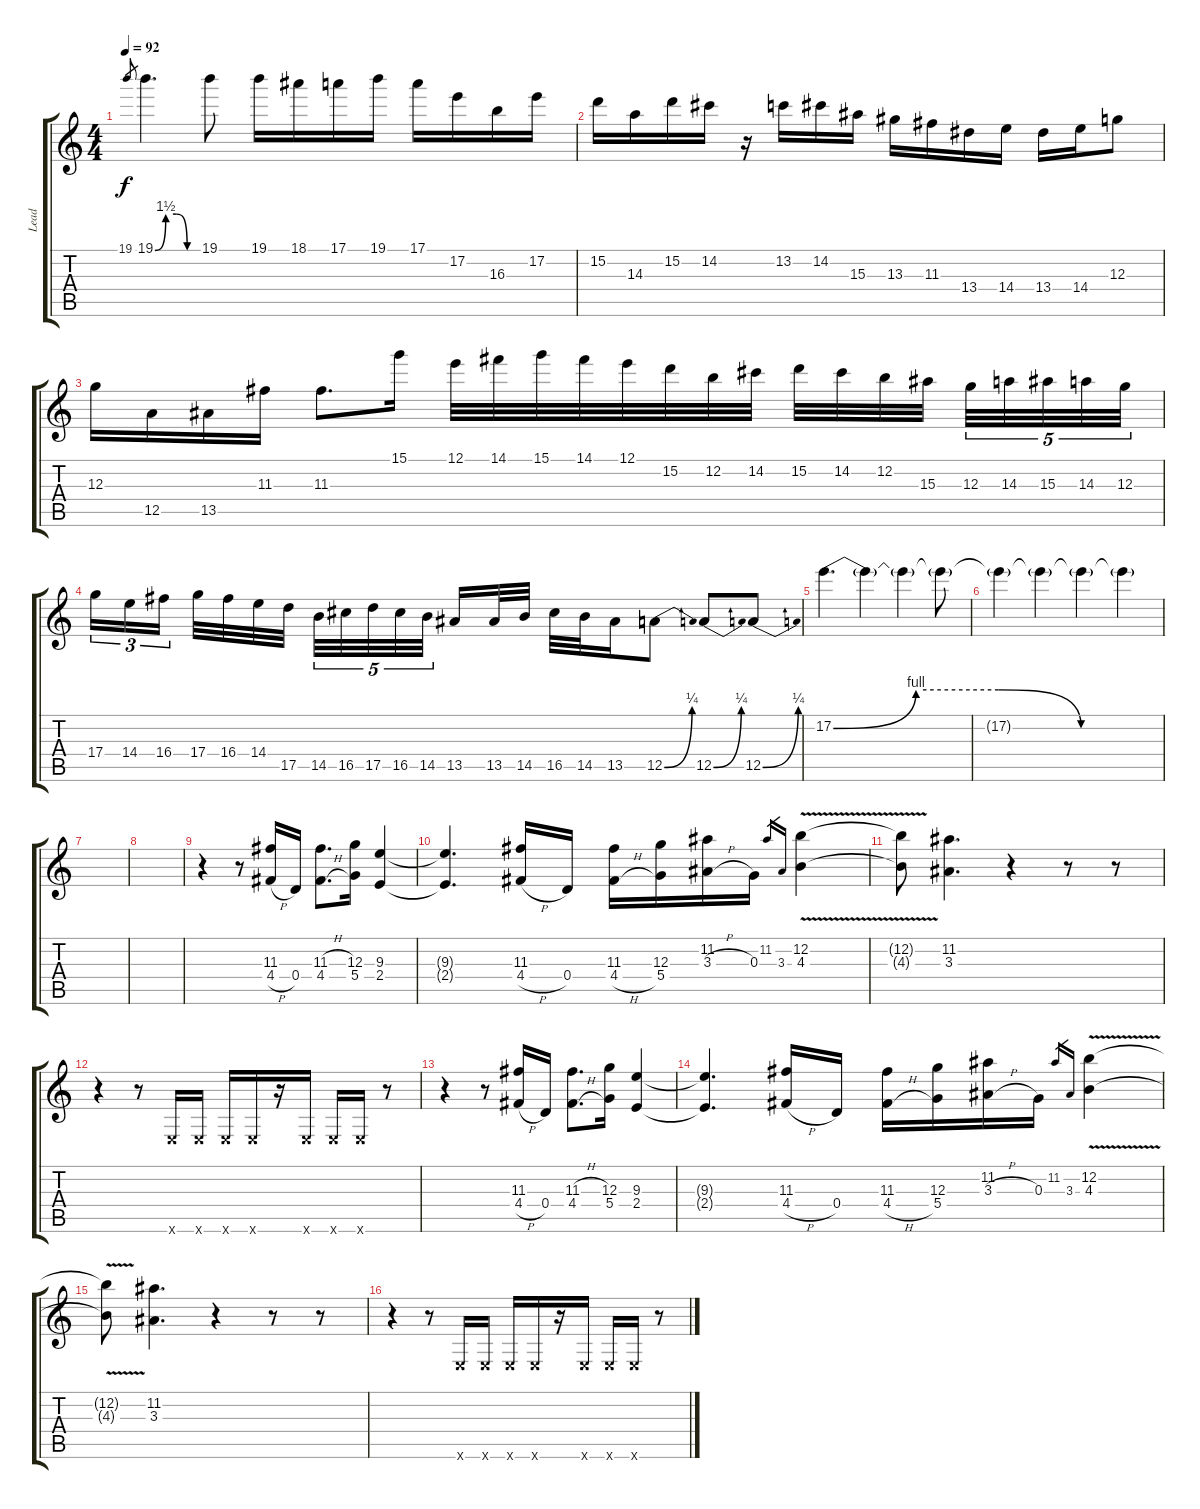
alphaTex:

\track ("Lead" "Lead") {instrument overdrivenguitar}
\staff {score tabs}
\tuning (E4 B3 G3 D3 A2 E2) {hide}
\ts (4 4)
\tempo 92
\clef g2
\ks c
19.1.8{gr dy f} 19.1{be (custom 0 0 15 6 30 6 45 0 60 0)}.4{d} 19.1.8 19.1.16 18.1.16 17.1.16 19.1.16 17.1.16 17.2.16 16.3.16 17.2.16 |
15.2.16 14.3.16 15.2.16 14.2.16 r.16 13.2.16 14.2.16 15.3.16 13.3.16 11.3.16 13.4.16 14.4.16 13.4.16 14.4.16 12.3.8 |
12.3.16 12.5.16 13.5.16 11.3.16 11.3.8{d} 15.1.16 12.1.32 14.1.32 15.1.32 14.1.32 12.1.32 15.2.32 12.2.32 14.2.32 15.2.32 14.2.32 12.2.32 15.3.32 12.3.32{tu (5 4)} 14.3.32{tu (5 4)} 15.3.32{tu (5 4)} 14.3.32{tu (5 4)} 12.3.32{tu (5 4)} |
17.4.16{tu (3 2)} 14.4.16{tu (3 2)} 16.4.16{tu (3 2)} 17.4.32 16.4.32 14.4.32 17.5.32 14.5.32{tu (5 4)} 16.5.32{tu (5 4)} 17.5.32{tu (5 4)} 16.5.32{tu (5 4)} 14.5.32{tu (5 4)} 13.5.16 13.5.32 14.5.32 16.5.32 14.5.32 13.5.16 12.5{be (bend 0 0 60 1)}.8 12.5{be (bend 0 0 60 1)}.8 12.5{be (bend 0 0 60 1)}.8 |
17.2{be (custom 0 0 15 4 30 4 45 0 60 0)}.4{d} 17.2{t}.4 17.2{t}.4 17.2{t}.8 |
17.2{t}.4 17.2{t}.4 17.2{t}.4 17.2{t}.4 |
|
|
r.4 r.8 (11.3 4.4{h}).16 0.4.16 (11.3{h} 4.4{h}).8{d} (12.3 5.4).16 (9.3 2.4).4 |
(9.3{t} 2.4{t}).4{d} (11.3 4.4{h}).16 0.4.16 (11.3 4.4{h}).16 (12.3 5.4).16 (11.2 3.3{h}).16 0.3.16 11.2.16{gr} 3.3.16{gr} (12.2{v} 4.3{v}).4 |
(12.2{t} 4.3{t}).8 (11.2 3.3).4{d} r.4 r.8 r.8 |
r.4 r.8 0.6{x}.16 0.6{x}.16 0.6{x}.16 0.6{x}.16 r.16 0.6{x}.16 0.6{x}.16 0.6{x}.16 r.8 |
r.4 r.8 (11.3 4.4{h}).16 0.4.16 (11.3{h} 4.4{h}).8{d} (12.3 5.4).16 (9.3 2.4).4 |
(9.3{t} 2.4{t}).4{d} (11.3 4.4{h}).16 0.4.16 (11.3 4.4{h}).16 (12.3 5.4).16 (11.2 3.3{h}).16 0.3.16 11.2.16{gr} 3.3.16{gr} (12.2{v} 4.3{v}).4 |
(12.2{t} 4.3{t}).8 (11.2 3.3).4{d} r.4 r.8 r.8 |
r.4 r.8 0.6{x}.16 0.6{x}.16 0.6{x}.16 0.6{x}.16 r.16 0.6{x}.16 0.6{x}.16 0.6{x}.16 r.8
